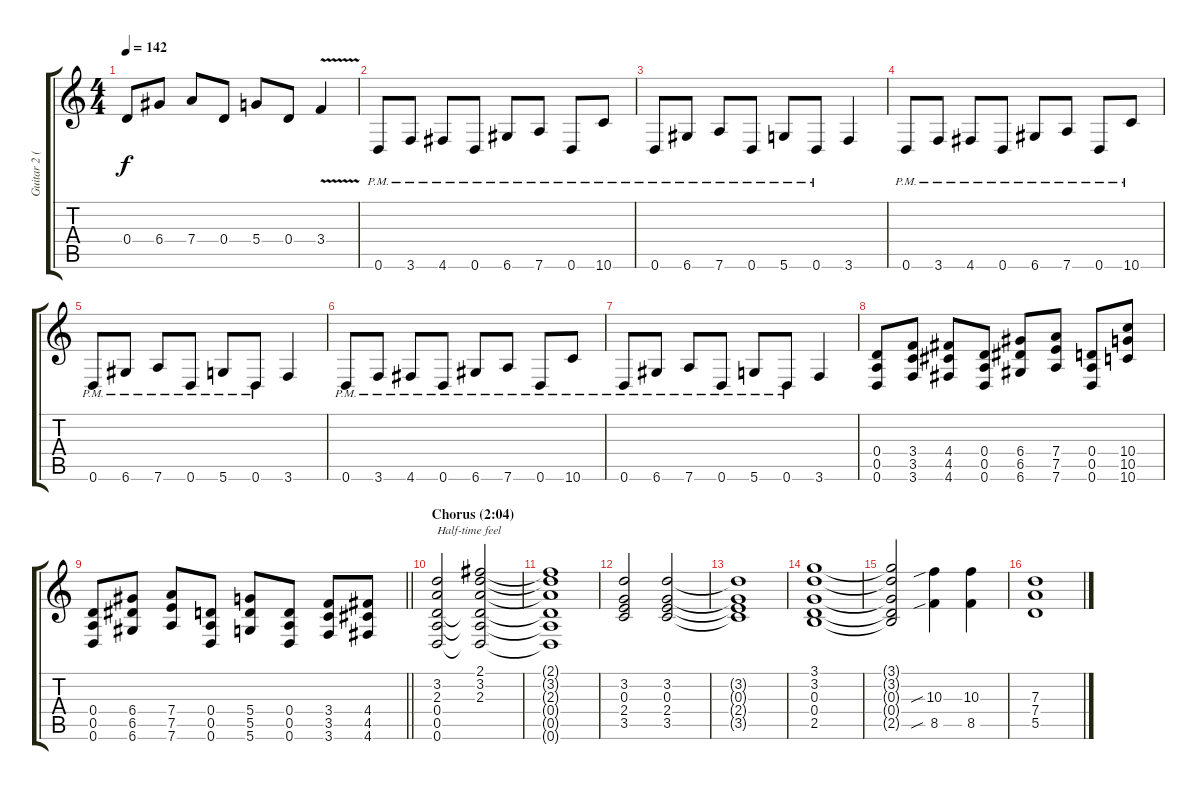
\track ("Guitar 2 (Dave Kushner)" "Guitar 2 (") {instrument overdrivenguitar}
\staff {score tabs}
\tuning (E4 B3 G3 D3 A2 D2) {hide}
\ts (4 4)
\tempo 142
\clef g2
\ks c
0.4.8{dy f} 6.4.8 7.4.8 0.4.8 5.4.8 0.4.8 3.4{v}.4 |
0.6{pm}.8 3.6{pm}.8 4.6{pm}.8 0.6{pm}.8 6.6{pm}.8 7.6{pm}.8 0.6{pm}.8 10.6{pm}.8 |
0.6{pm}.8 6.6{pm}.8 7.6{pm}.8 0.6{pm}.8 5.6{pm}.8 0.6{pm}.8 3.6.4 |
0.6{pm}.8 3.6{pm}.8 4.6{pm}.8 0.6{pm}.8 6.6{pm}.8 7.6{pm}.8 0.6{pm}.8 10.6{pm}.8 |
0.6{pm}.8 6.6{pm}.8 7.6{pm}.8 0.6{pm}.8 5.6{pm}.8 0.6{pm}.8 3.6.4 |
0.6{pm}.8 3.6{pm}.8 4.6{pm}.8 0.6{pm}.8 6.6{pm}.8 7.6{pm}.8 0.6{pm}.8 10.6{pm}.8 |
0.6{pm}.8 6.6{pm}.8 7.6{pm}.8 0.6{pm}.8 5.6{pm}.8 0.6{pm}.8 3.6.4 |
(0.4 0.5 0.6).8 (3.4 3.5 3.6).8 (4.4 4.5 4.6).8 (0.4 0.5 0.6).8 (6.4 6.5 6.6).8 (7.4 7.5 7.6).8 (0.4 0.5 0.6).8 (10.4 10.5 10.6).8 |
\barLineRight lightlight
(0.4 0.5 0.6).8 (6.4 6.5 6.6).8 (7.4 7.5 7.6).8 (0.4 0.5 0.6).8 (5.4 5.5 5.6).8 (0.4 0.5 0.6).8 (3.4 3.5 3.6).8 (4.4 4.5 4.6).8 |
\section ("" "Chorus (2:04)")
(3.2 2.3 0.4 0.5 0.6).2{txt "Half-time feel"} (2.1 3.2 2.3 0.4{t} 0.5{t} 0.6{t}).2 |
(2.1{t} 3.2{t} 2.3{t} 0.4{t} 0.5{t} 0.6{t}).1 |
(3.2 0.3 2.4 3.5).2 (3.2 0.3 2.4 3.5).2 |
(3.2{t} 0.3{t} 2.4{t} 3.5{t}).1 |
(3.1 3.2 0.3 0.4 2.5).1 |
(3.1{t} 3.2{t} 0.3{t} 0.4{t} 2.5{t}).2 (10.3{sib} 8.5{sib}).4 (10.3 8.5).4 |
(7.3 7.4 5.5).1
